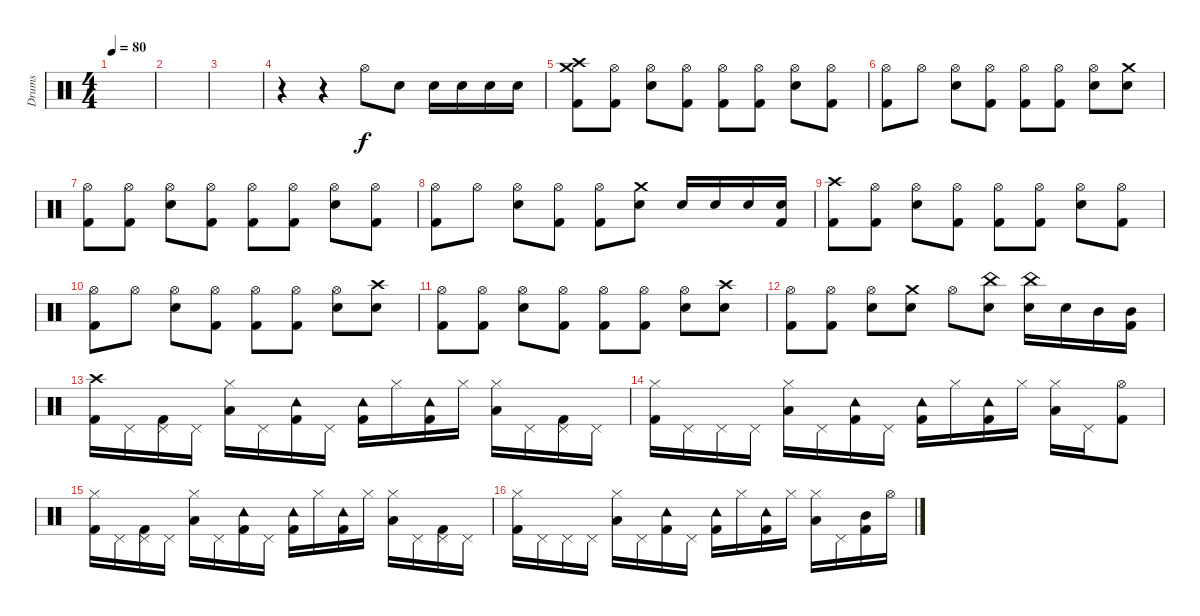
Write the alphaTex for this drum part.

\track ("Drums" "Drums") {instrument percussion}
\staff {score}
\articulation defaults
\ts (4 4)
\tempo 80
\clef neutral
\ks c
|
|
|
r.4 r.4 "Hi-Hat (open)".8 "Snare (hit) 2".8 "Snare (hit) 2".16 "Snare (hit) 2".16 "Snare (hit) 2".16 "Snare (hit) 2".16 |
("Kick (hit) 2" "Crash high (hit)" "Crash medium (hit)").8 ("Kick (hit) 2" "Hi-Hat (open)").8 ("Snare (hit) 2" "Hi-Hat (open)").8 ("Kick (hit) 2" "Hi-Hat (open)").8 ("Kick (hit) 2" "Hi-Hat (open)").8 ("Kick (hit) 2" "Hi-Hat (open)").8 ("Snare (hit) 2" "Hi-Hat (open)").8 ("Kick (hit) 2" "Hi-Hat (open)").8 |
("Kick (hit) 2" "Hi-Hat (open)").8 "Hi-Hat (open)".8 ("Snare (hit) 2" "Hi-Hat (open)").8 ("Kick (hit) 2" "Hi-Hat (open)").8 ("Kick (hit) 2" "Hi-Hat (open)").8 ("Kick (hit) 2" "Hi-Hat (open)").8 ("Snare (hit) 2" "Hi-Hat (open)").8 ("Snare (hit) 2" "Crash medium (hit)").8 |
("Kick (hit) 2" "Hi-Hat (open)").8 ("Kick (hit) 2" "Hi-Hat (open)").8 ("Snare (hit) 2" "Hi-Hat (open)").8 ("Kick (hit) 2" "Hi-Hat (open)").8 ("Kick (hit) 2" "Hi-Hat (open)").8 ("Kick (hit) 2" "Hi-Hat (open)").8 ("Snare (hit) 2" "Hi-Hat (open)").8 ("Kick (hit) 2" "Hi-Hat (open)").8 |
("Kick (hit) 2" "Hi-Hat (open)").8 "Hi-Hat (open)".8 ("Snare (hit) 2" "Hi-Hat (open)").8 ("Kick (hit) 2" "Hi-Hat (open)").8 ("Kick (hit) 2" "Hi-Hat (open)").8 ("Snare (hit) 2" "Crash medium (hit)").8 "Snare (hit) 2".16 "Snare (hit) 2".16 "Snare (hit) 2".16 ("Kick (hit) 2" "Snare (hit) 2").16 |
("Kick (hit) 2" "Crash high (hit)").8 ("Kick (hit) 2" "Hi-Hat (open)").8 ("Snare (hit) 2" "Hi-Hat (open)").8 ("Kick (hit) 2" "Hi-Hat (open)").8 ("Kick (hit) 2" "Hi-Hat (open)").8 ("Kick (hit) 2" "Hi-Hat (open)").8 ("Snare (hit) 2" "Hi-Hat (open)").8 ("Kick (hit) 2" "Hi-Hat (open)").8 |
("Kick (hit) 2" "Hi-Hat (open)").8 "Hi-Hat (open)".8 ("Snare (hit) 2" "Hi-Hat (open)").8 ("Kick (hit) 2" "Hi-Hat (open)").8 ("Kick (hit) 2" "Hi-Hat (open)").8 ("Kick (hit) 2" "Hi-Hat (open)").8 ("Snare (hit) 2" "Hi-Hat (open)").8 ("Snare (hit) 2" "Crash high (hit)").8 |
("Kick (hit) 2" "Hi-Hat (open)").8 ("Kick (hit) 2" "Hi-Hat (open)").8 ("Snare (hit) 2" "Hi-Hat (open)").8 ("Kick (hit) 2" "Hi-Hat (open)").8 ("Kick (hit) 2" "Hi-Hat (open)").8 ("Kick (hit) 2" "Hi-Hat (open)").8 ("Snare (hit) 2" "Hi-Hat (open)").8 ("Snare (hit) 2" "Crash high (hit)").8 |
("Kick (hit) 2" "Hi-Hat (open)").8 ("Kick (hit) 2" "Hi-Hat (open)").8 ("Snare (hit) 2" "Hi-Hat (open)").8 ("Snare (hit) 2" "Crash medium (hit)").8 "Hi-Hat (open)".8 ("Snare (hit) 2" "China (hit)").8 ("China (hit)" "Snare (hit) 2").16 "Snare (hit) 2".16 "Mid Tom (hit)".16 ("Kick (hit) 2" "Mid Tom (hit)").16 |
("Crash high (hit)" "Kick (hit) 2").16 "Pedal Hi-Hat (hit)".16 ("Pedal Hi-Hat (hit)" "Kick (hit) 2").16 "Pedal Hi-Hat (hit)".16 ("Hi-Hat (closed)" "Low Tom (hit)").16 "Pedal Hi-Hat (hit)".16 ("Tambourine (hit)" "Kick (hit) 2").16 "Pedal Hi-Hat (hit)".16 ("Tambourine (hit)" "Kick (hit) 2").16 "Hi-Hat (closed)".16 ("Tambourine (hit)" "Kick (hit) 2").16 "Hi-Hat (closed)".16 ("Hi-Hat (closed)" "Low Tom (hit)").16 "Pedal Hi-Hat (hit)".16 ("Pedal Hi-Hat (hit)" "Kick (hit) 2").16 "Pedal Hi-Hat (hit)".16 |
("Hi-Hat (closed)" "Kick (hit) 2").16 "Pedal Hi-Hat (hit)".16 "Pedal Hi-Hat (hit)".16 "Pedal Hi-Hat (hit)".16 ("Hi-Hat (closed)" "Low Tom (hit)").16 "Pedal Hi-Hat (hit)".16 ("Tambourine (hit)" "Kick (hit) 2").16 "Pedal Hi-Hat (hit)".16 ("Tambourine (hit)" "Kick (hit) 2").16 "Hi-Hat (closed)".16 ("Tambourine (hit)" "Kick (hit) 2").16 "Hi-Hat (closed)".16 ("Hi-Hat (closed)" "Low Tom (hit)").16 "Pedal Hi-Hat (hit)".16 ("Hi-Hat (open)" "Kick (hit) 2").8 |
("Hi-Hat (closed)" "Kick (hit) 2").16 "Pedal Hi-Hat (hit)".16 ("Pedal Hi-Hat (hit)" "Kick (hit) 2").16 "Pedal Hi-Hat (hit)".16 ("Hi-Hat (closed)" "Low Tom (hit)").16 "Pedal Hi-Hat (hit)".16 ("Tambourine (hit)" "Kick (hit) 2").16 "Pedal Hi-Hat (hit)".16 ("Tambourine (hit)" "Kick (hit) 2").16 "Hi-Hat (closed)".16 ("Tambourine (hit)" "Kick (hit) 2").16 "Hi-Hat (closed)".16 ("Hi-Hat (closed)" "Low Tom (hit)").16 "Pedal Hi-Hat (hit)".16 ("Pedal Hi-Hat (hit)" "Kick (hit) 2").16 "Pedal Hi-Hat (hit)".16 |
("Hi-Hat (closed)" "Kick (hit) 2").16 "Pedal Hi-Hat (hit)".16 "Pedal Hi-Hat (hit)".16 "Pedal Hi-Hat (hit)".16 ("Hi-Hat (closed)" "Low Tom (hit)").16 "Pedal Hi-Hat (hit)".16 ("Tambourine (hit)" "Kick (hit) 2").16 "Pedal Hi-Hat (hit)".16 ("Tambourine (hit)" "Kick (hit) 2").16 "Hi-Hat (closed)".16 ("Tambourine (hit)" "Kick (hit) 2").16 "Hi-Hat (closed)".16 ("Hi-Hat (closed)" "Low Tom (hit)").16 "Pedal Hi-Hat (hit)".16 ("Kick (hit) 2" "Mid Tom (hit)").16 "Hi-Hat (open)".16
